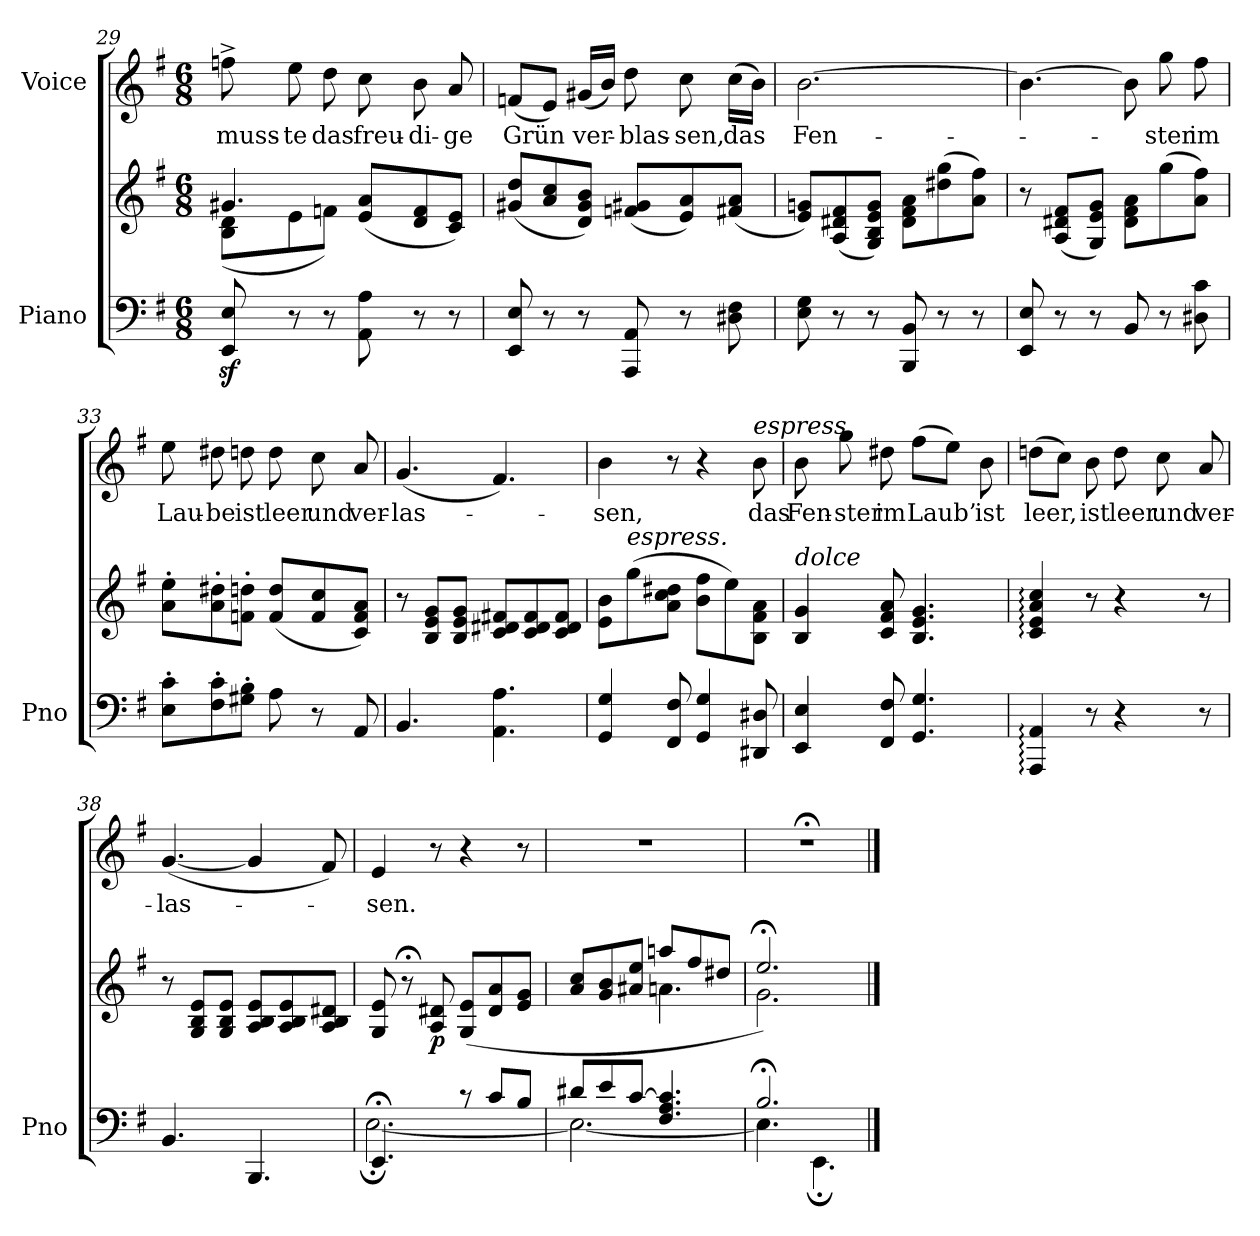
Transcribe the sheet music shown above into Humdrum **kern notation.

**kern	**kern	**dynam	**kern	**text
*part2	*part2	*part2	*part1	*part1
*staff3	*staff2	*staff2/3	*staff1	*staff1
*I"Piano	*	*	*I"Voice	*
*I'Pno	*	*	*	*
*clefF4	*clefG2	*	*clefG2	*
*k[f#]	*k[f#]	*	*k[f#]	*
*M6/8	*M6/8	*	*M6/8	*
=29	=29	=29	=29	=29
*	*^	*	*	*
8EE/z> 8E/z>	4.g#X/	(8B\ 8d\L	.	8ffn^\	muss-
8r	.	8e\	.	8ee\	-te
8r	.	8fn\J)	.	8dd\	das
8AA\ 8A\	(8e/ 8a/L	4.ryy	.	8cc\	freu-
8r	8d/ 8f/	.	.	8b\	-di-
8r	8c/ 8e/J)	.	.	8a/	-ge
*	*v	*v	*	*	*
=30	=30	=30	=30	=30
8EE/ 8E/	(8g#X/ 8dd/L	.	(8fn/L	Grün
8r	8a/ 8cc/	.	8e/J)	.
8r	8d/ 8g#/ 8b/J)	.	(16g#X/LL	ver-
.	.	.	16b/JJ)	.
8AAA/ 8AA/	(8fn/ 8g#X/L	.	8dd\	-blas-
8r	8e/ 8a/)	.	8cc\	-sen,
8D#X\ 8F#\	(>8f#X/ 8a/J	.	(16cc\LL	das
.	.	.	16b\JJ)	.
=31	=31	=31	=31	=31
8E\ 8G\	8e/ 8gn/L)	.	[2.b\	Fen-
8r	(8A/ 8d#X/ 8f#/	.	.	.
8r	8G/ 8B/ 8e/ 8g/J)	.	.	.
8BBB/ 8BB/	8d#\ 8f#\ 8a\L	.	.	.
8r	(8dd#X\ 8gg\	.	.	.
8r	8a\ 8ff#\J)	.	.	.
=32	=32	=32	=32	=32
8EE/ 8E/	8r	.	4.b\_	.
8r	(8A/ 8d#X/ 8f#/L	.	.	.
8r	8G/ 8e/ 8g/J)	.	.	.
8BB/	8d#\ 8f#\ 8a\L	.	8b\]	.
8r	(8gg\	.	8gg\	-ster
8D#X\ 8c\	8a\ 8ff#\J)	.	8ff#\	im
=33	=33	=33	=33	=33
8E\' 8c\'L	8a\' 8ee\'L	.	8ee\	Lau-
8F#\' 8c\'	8a\' 8dd#X\'	.	8dd#X\	-be
8G#X\' 8B\'J	8fn\' 8ddn\'J	.	8ddn\	ist
8A\	(8f/ 8dd/L	.	8dd\	leer
8r	8f/ 8cc/	.	8cc\	und
8AA/	8c/ 8f/ 8a/J)	.	8a/	ver-
=34	=34	=34	=34	=34
4.BB/	8r	.	(4.g/	-las-
.	8B/ 8e/ 8g/L	.	.	.
.	8B/ 8e/ 8g/J	.	.	.
4.AA\ 4.A\	8c/ 8d#X/ 8f#X/L	.	4.f#/)	.
.	8c/ 8d#/ 8f#/	.	.	.
.	8c/ 8d#/ 8f#/J	.	.	.
=35	=35	=35	=35	=35
4GG/ 4G/	8e\ 8b\L	.	4b\	-sen,
!	!LO:TX:i:t=espress.	!	!	!
.	(8gg\	.	.	.
8FF#/ 8F#/	8a\ 8cc\ 8dd#X\J	.	8r	.
4GG/ 4G/	8b\ 8ff#\L	.	4r	.
.	8ee\)	.	.	.
!	!	!	!LO:TX:i:t=espress.	!
8DD#X/ 8D#X/	8B\ 8f#\ 8a\J	.	8b\	das
=36	=36	=36	=36	=36
!	!LO:TX:i:t=dolce	!	!	!
4EE/ 4E/	4B/ 4g/	.	8b\	Fen-
.	.	.	8gg\	-ster
8FF#/ 8F#/	8c/ 8f#/ 8a/	.	8dd#X\	im
4.GG/ 4.G/	4.B/ 4.e/ 4.g/	.	(8ff#\L	Laub’
.	.	.	8ee\J)	.
.	.	.	8b\	ist
=37	=37	=37	=37	=37
4AAA/: 4AA/:	4c/: 4e/: 4a/: 4cc/:	.	(8ddn\L	leer,
.	.	.	8cc\J)	.
8r	8r	.	8b\	ist
4r	4r	.	8dd\	leer
.	.	.	8cc\	und
8r	8r	.	8a/	ver-
=38	=38	=38	=38	=38
4.BB/	8r	.	([4.g/	-las-
.	8G/ 8B/ 8e/L	.	.	.
.	8G/ 8B/ 8e/J	.	.	.
4.BBB/	8A/ 8B/ 8e/L	.	4g/]	.
.	8A/ 8B/ 8e/	.	.	.
.	8A/ 8B/ 8d#X/J	.	8f#/)	.
=39	=39	=39	=39	=39
*^	*	*	*	*
4.EE;/	[2.E;<\	8G/ 8e/	.	4e/	-sen.
.	.	8r;<	.	.	.
!	!	!	!LO:DY:b	!	!
.	.	8A/ 8d#X/	p	8r	.
8r	.	(8G/ 8e/L	.	4r	.
8c/L	.	8d#/ 8a/	.	.	.
8B/J	.	8e/ 8g/J	.	8r	.
=40	=40	=40	=40	=40	=40
*	*	*^	*	*	*
8d#X/L	2.E\_	8a/ 8cc/L	4.ryy	.	2.r	.
8e/	.	8g/ 8b/	.	.	.	.
[8c/J	.	8a#X/ 8ee/J	.	.	.	.
4.F#/ 4.A/ 4.c/]	.	8aan/L	4.an\	.	.	.
.	.	8ff#/	.	.	.	.
.	.	8dd#X/J	.	.	.	.
=41	=41	=41	=41	=41	=41	=41
2.B;</	4.E\]	2.ee;</)	2.g\	.	2.r;<	.
.	4.EE;\	.	.	.	.	.
*v	*v	*	*	*	*	*
*	*v	*v	*	*	*
==	==	==	==	==
*-	*-	*-	*-	*-
